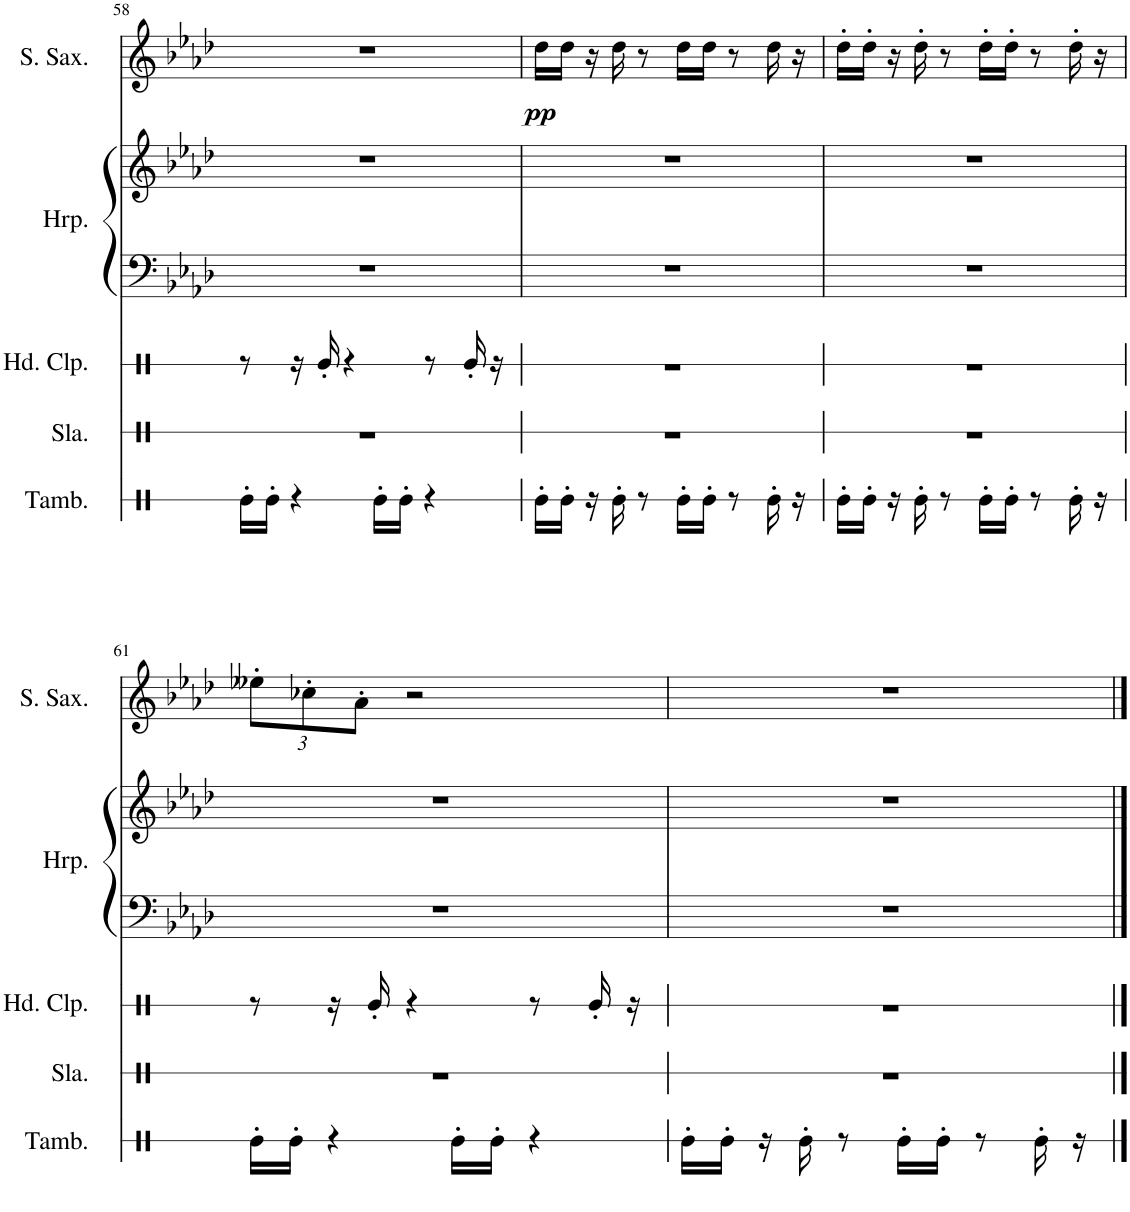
**kern	**kern	**kern	**kern	**kern	**kern	**dynam
*part5	*part4	*part3	*part2	*part2	*part1	*part1
*staff6	*staff5	*staff4	*staff3	*staff2	*staff1	*staff1
*I"Tambourine	*I"Slap	*I"Hand Clap	*I"Harp	*	*I"Soprano Saxophone	*
*I'Tamb.	*I'Sla.	*I'Hd. Clp.	*I'Hrp.	*	*I'S. Sax.	*
!!LO:PB:g=z
*clefX	*clefX	*clefX	*clefF4	*clefG2	*clefG2	*
*	*	*	*	*	*ITrd1c2	*
*k[]	*k[]	*k[]	*k[b-e-a-d-]	*k[b-e-a-d-]	*k[b-e-a-d-]	*
*M3/4	*M3/4	*M3/4	*M3/4	*M3/4	*M3/4	*
=58	=58	=58	=58	=58	=58	=58
16Re'\LL	2.r	8r	2.r	2.r	2.r	.
16Re'\JJ	.	.	.	.	.	.
4r	.	16r	.	.	.	.
.	.	16Re'/	.	.	.	.
.	.	4r	.	.	.	.
16Re'\LL	.	.	.	.	.	.
16Re'\JJ	.	.	.	.	.	.
4r	.	8r	.	.	.	.
.	.	16Re'/	.	.	.	.
.	.	16r	.	.	.	.
=59	=59	=59	=59	=59	=59	=59
!	!	!	!	!	!	!LO:DY:b
16Re'\LL	2.r	2.r	2.r	2.r	16dd-\LL	pp
16Re'\JJ	.	.	.	.	16dd-\JJ	.
16r	.	.	.	.	16r	.
16Re'\	.	.	.	.	16dd-\	.
8r	.	.	.	.	8r	.
16Re'\LL	.	.	.	.	16dd-\LL	.
16Re'\JJ	.	.	.	.	16dd-\JJ	.
8r	.	.	.	.	8r	.
16Re'\	.	.	.	.	16dd-\	.
16r	.	.	.	.	16r	.
=60	=60	=60	=60	=60	=60	=60
16Re'\LL	2.r	2.r	2.r	2.r	16dd-'\LL	.
16Re'\JJ	.	.	.	.	16dd-'\JJ	.
16r	.	.	.	.	16r	.
16Re'\	.	.	.	.	16dd-'\	.
8r	.	.	.	.	8r	.
16Re'\LL	.	.	.	.	16dd-'\LL	.
16Re'\JJ	.	.	.	.	16dd-'\JJ	.
8r	.	.	.	.	8r	.
16Re'\	.	.	.	.	16dd-'\	.
16r	.	.	.	.	16r	.
!!LO:LB:g=z
=61	=61	=61	=61	=61	=61	=61
*	*	*	*	*	*Xbrackettup	*
16Re'\LL	2.r	8r	2.r	2.r	12ee--X'\L	.
16Re'\JJ	.	.	.	.	.	.
.	.	.	.	.	12cc-X'\	.
4r	.	16r	.	.	.	.
.	.	.	.	.	12a-'\J	.
.	.	16Re'/	.	.	.	.
.	.	4r	.	.	2r	.
16Re'\LL	.	.	.	.	.	.
16Re'\JJ	.	.	.	.	.	.
4r	.	8r	.	.	.	.
.	.	16Re'/	.	.	.	.
.	.	16r	.	.	.	.
=62	=62	=62	=62	=62	=62	=62
16Re'\LL	2.r	2.r	2.r	2.r	2.r	.
16Re'\JJ	.	.	.	.	.	.
16r	.	.	.	.	.	.
16Re'\	.	.	.	.	.	.
8r	.	.	.	.	.	.
16Re'\LL	.	.	.	.	.	.
16Re'\JJ	.	.	.	.	.	.
8r	.	.	.	.	.	.
16Re'\	.	.	.	.	.	.
16r	.	.	.	.	.	.
==	==	==	==	==	==	==
*-	*-	*-	*-	*-	*-	*-
